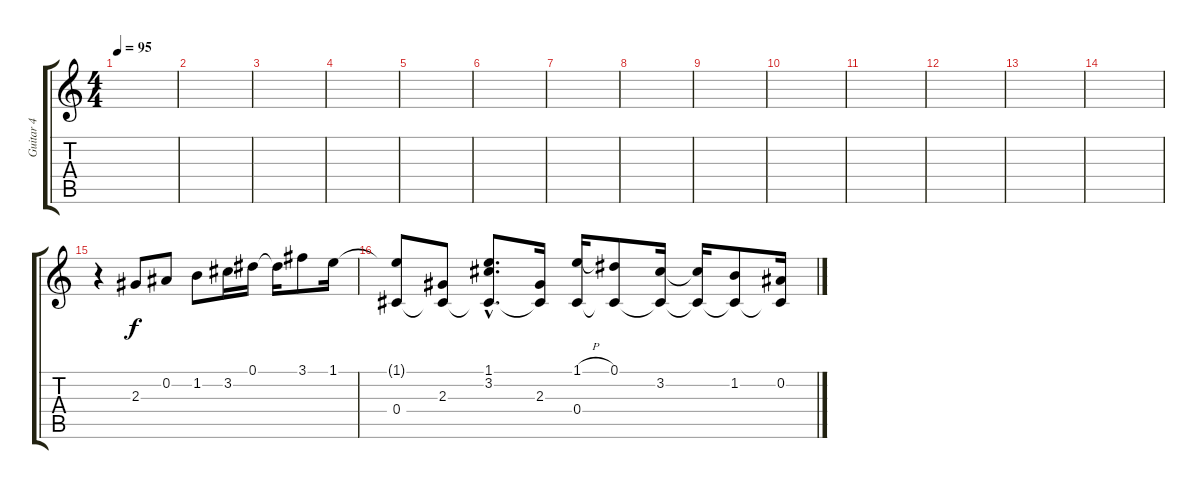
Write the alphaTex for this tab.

\track ("Guitar 4" "Guitar 4") {instrument acousticguitarnylon}
\staff {score tabs}
\tuning (Eb4 Bb3 Gb3 Db3 Ab2 Eb2) {hide}
\ts (4 4)
\tempo 95
\clef g2
\ks c
|
|
|
|
|
|
|
|
|
|
|
|
|
|
r.4 2.3.8 0.2.8 1.2.8 3.2.16 0.1.16 0.1{t}.16 3.1.8 1.1.16 |
(1.1{t} 0.4).8 (2.3 0.4{t}).8 (1.1{hac} 3.2{hac} 0.4{hac t}).8{d} (2.3 0.4{t}).16 (1.1{h} 0.4).16 (0.1 0.4{t}).8 (3.2 0.4{t}).16 (3.2{t} 0.4{t}).16 (1.2 0.4{t}).8 (0.2 0.4{t}).16
